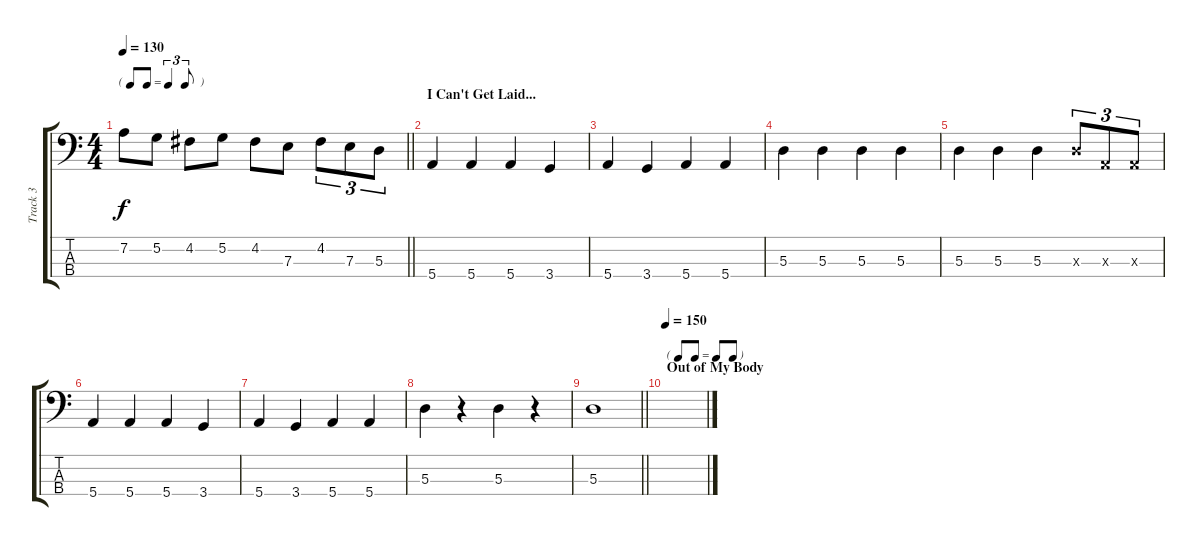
\track ("Track 3" "Track 3") {instrument electricbassfinger}
\staff {score tabs}
\tuning (G2 D2 A1 E1) {hide}
\ts (4 4)
\tf triplet8th
\tempo 130
\clef f4
\barLineRight lightlight
\ks c
7.2.8{dy f} 5.2.8 4.2.8 5.2.8 4.2.8 7.3.8 4.2.8{tu (3 2)} 7.3.8{tu (3 2)} 5.3.8{tu (3 2)} |
\section ("" "I Can't Get Laid...")
5.4.4 5.4.4 5.4.4 3.4.4 |
5.4.4 3.4.4 5.4.4 5.4.4 |
5.3.4 5.3.4 5.3.4 5.3.4 |
5.3.4 5.3.4 5.3.4 5.3{x}.8{tu (3 2)} 0.3{x}.8{tu (3 2)} 0.3{x}.8{tu (3 2)} |
5.4.4 5.4.4 5.4.4 3.4.4 |
5.4.4 3.4.4 5.4.4 5.4.4 |
5.3.4 r.4 5.3.4 r.4 |
\barLineRight lightlight
5.3.1 |
\tf none
\section ("" "Out of My Body")
\tempo 150
